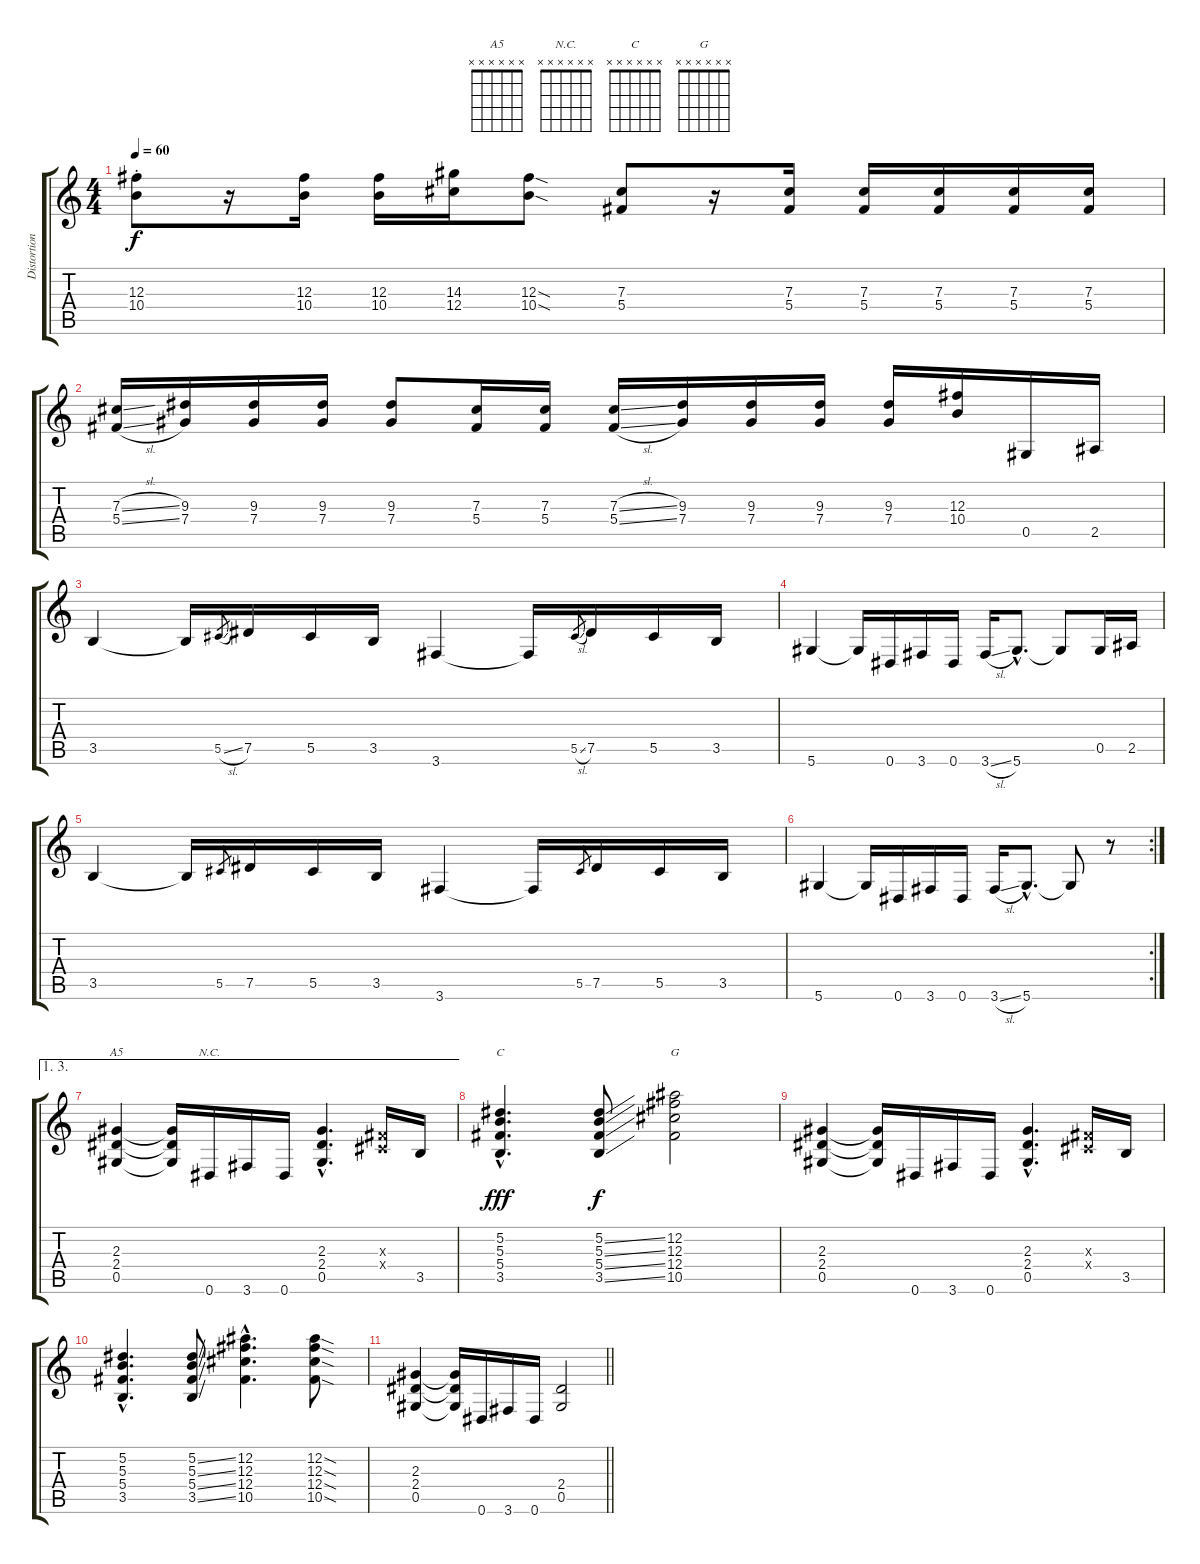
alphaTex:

\track ("Distortion Guitar 2" "Distortion") {instrument distortionguitar}
\staff {score tabs}
\tuning (Eb4 Bb3 Gb3 Db3 Ab2 Eb2) {hide}
\chord ("A5" x x x x x x)
\chord ("N.C." x x x x x x)
\chord ("C" x x x x x x)
\chord ("G" x x x x x x)
\ts (4 4)
\tempo 60
\clef g2
\ks c
(12.3{st} 10.4{st}).8{dy f} r.16 (12.3 10.4).16 (12.3 10.4).16 (14.3 12.4).16 (12.3{sod} 10.4{sod}).8 (7.3 5.4).8 r.16 (7.3 5.4).16 (7.3 5.4).16 (7.3 5.4).16 (7.3 5.4).16 (7.3 5.4).16 |
(7.3{sl} 5.4{sl}).16 (9.3 7.4).16 (9.3 7.4).16 (9.3 7.4).16 (9.3 7.4).8 (7.3 5.4).16 (7.3 5.4).16 (7.3{sl} 5.4{sl}).16 (9.3 7.4).16 (9.3 7.4).16 (9.3 7.4).16 (9.3 7.4).16 (12.3 10.4).16 0.5.16 2.5.16 |
3.5.4 3.5{t}.16 5.5{sl}.8{gr} 7.5.16 5.5.16 3.5.16 3.6.4 3.6{t}.16 5.5{sl}.8{gr} 7.5.16 5.5.16 3.5.16 |
5.6.4 5.6{t}.16 0.6.16 3.6.16 0.6.16 3.6{sl}.16 5.6{hac}.8{d} 5.6{t}.8 0.5.16 2.5.16 |
3.5.4 3.5{t}.16 5.5.8{gr} 7.5.16 5.5.16 3.5.16 3.6.4 3.6{t}.16 5.5.8{gr} 7.5.16 5.5.16 3.5.16 |
\rc 2
5.6.4 5.6{t}.16 0.6.16 3.6.16 0.6.16 3.6{sl}.16 5.6{hac}.8{d} 5.6{t}.8 r.8 |
\ae (1 3)
(2.3 2.4 0.5).4{ch "A5"} (2.3{t} 2.4{t} 0.5{t}).16 0.6.16{ch "N.C."} 3.6.16 0.6.16 (2.3{hac} 2.4{hac} 0.5{hac}).4{d} (0.3{x} 0.4{x}).16 3.5.16 |
(5.2{hac} 5.3{hac} 5.4{hac} 3.5{hac}).4{d ch "C" dy fff} (5.2{ss} 5.3{ss} 5.4{ss} 3.5{ss}).8{dy f} (12.2 12.3 12.4 10.5).2{ch "G"} |
(2.3 2.4 0.5).4 (2.3{t} 2.4{t} 0.5{t}).16 0.6.16 3.6.16 0.6.16 (2.3{hac} 2.4{hac} 0.5{hac}).4{d} (0.3{x} 0.4{x}).16 3.5.16 |
(5.2{hac} 5.3{hac} 5.4{hac} 3.5{hac}).4{d} (5.2{ss} 5.3{ss} 5.4{ss} 3.5{ss}).8 (12.2{hac} 12.3{hac} 12.4{hac} 10.5{hac}).4{d} (12.2{sod} 12.3{sod} 12.4{sod} 10.5{sod}).8 |
\barLineRight lightlight
(2.3 2.4 0.5).4 (2.3{t} 2.4{t} 0.5{t}).16 0.6.16 3.6.16 0.6.16 (2.4 0.5).2
